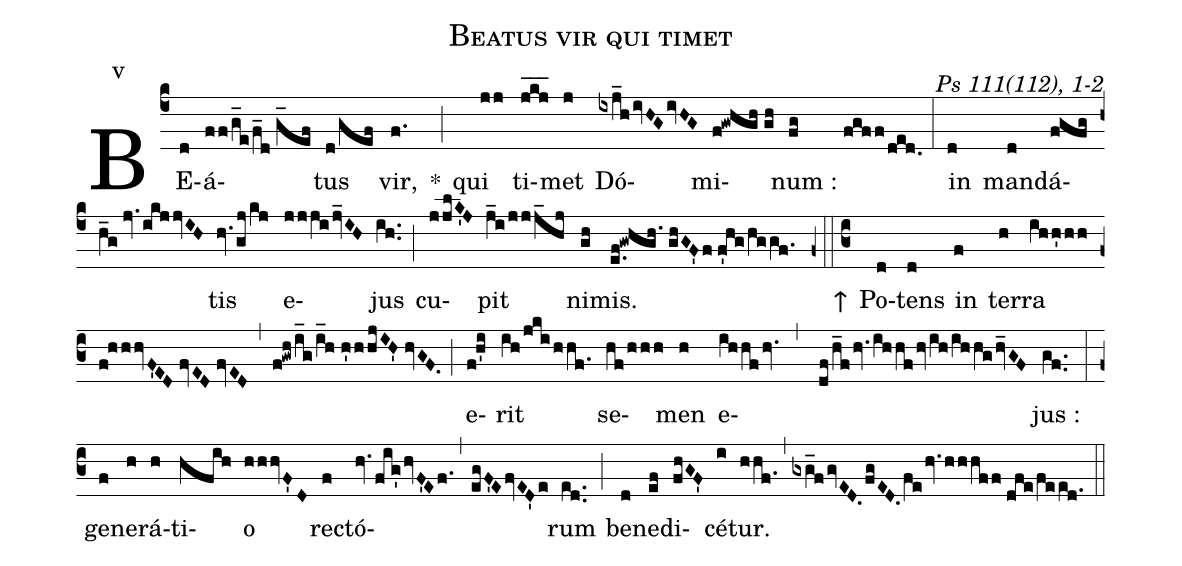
name:Beatus vir qui timet;
commentary: Ps 111(112), 1-2;
mode:v;
%%
(c4) BE(d)á(ff/g_e/f_d//g_ef)tus(d/gef) vir,(f.) *(;) qui(jj) ti(jkj___)met(j) Dó(ixj_h/ivHGivHG)mi(f!gwhgh//gh)num~:(fg) (fgff/ded.) (:) in(d) man(d)dá(fgfg/h_g//jv.ikjjvIH)tis(hv.gj/kj) e(jjji/jv_IH)jus(ih..) (;) cu(jjlK'J)pit(j_i/jjj_hj) ni(gh)mis.(e.f!gwhgh.//ghGF'f//f'hg/hggf.) (z0::c3) ↑() Po(d)tens(d) in(f) ter(h)ra(ihh'hh//f!hhhvF'ED//fvED//fvED) (,) (f!gwh/i_g/i_h//h'hhjIH'//hvGF.) (;) e(f!h'i)rit(ih/jki/hhf.) se(hf/hhh)men(h) e(ihhf/hv.,df/h_f/hv.ihhf/hv/ih/ihhg/hv_GF)jus~:(gf..) (:) ge(f)ne(h)rá(h)ti(hfih)o(hhhvF'D) re(f)ctó(hv.fig'/hvF'Ef.,egF'E/fvED'e)rum(ed..) (;) be(d)ne(ef)di(fhGF')cé(i)tur.(hhf.) (,) (gxg_f/gvED./fgED./fe/hv.hhhff//dfe/feed.) (::)
